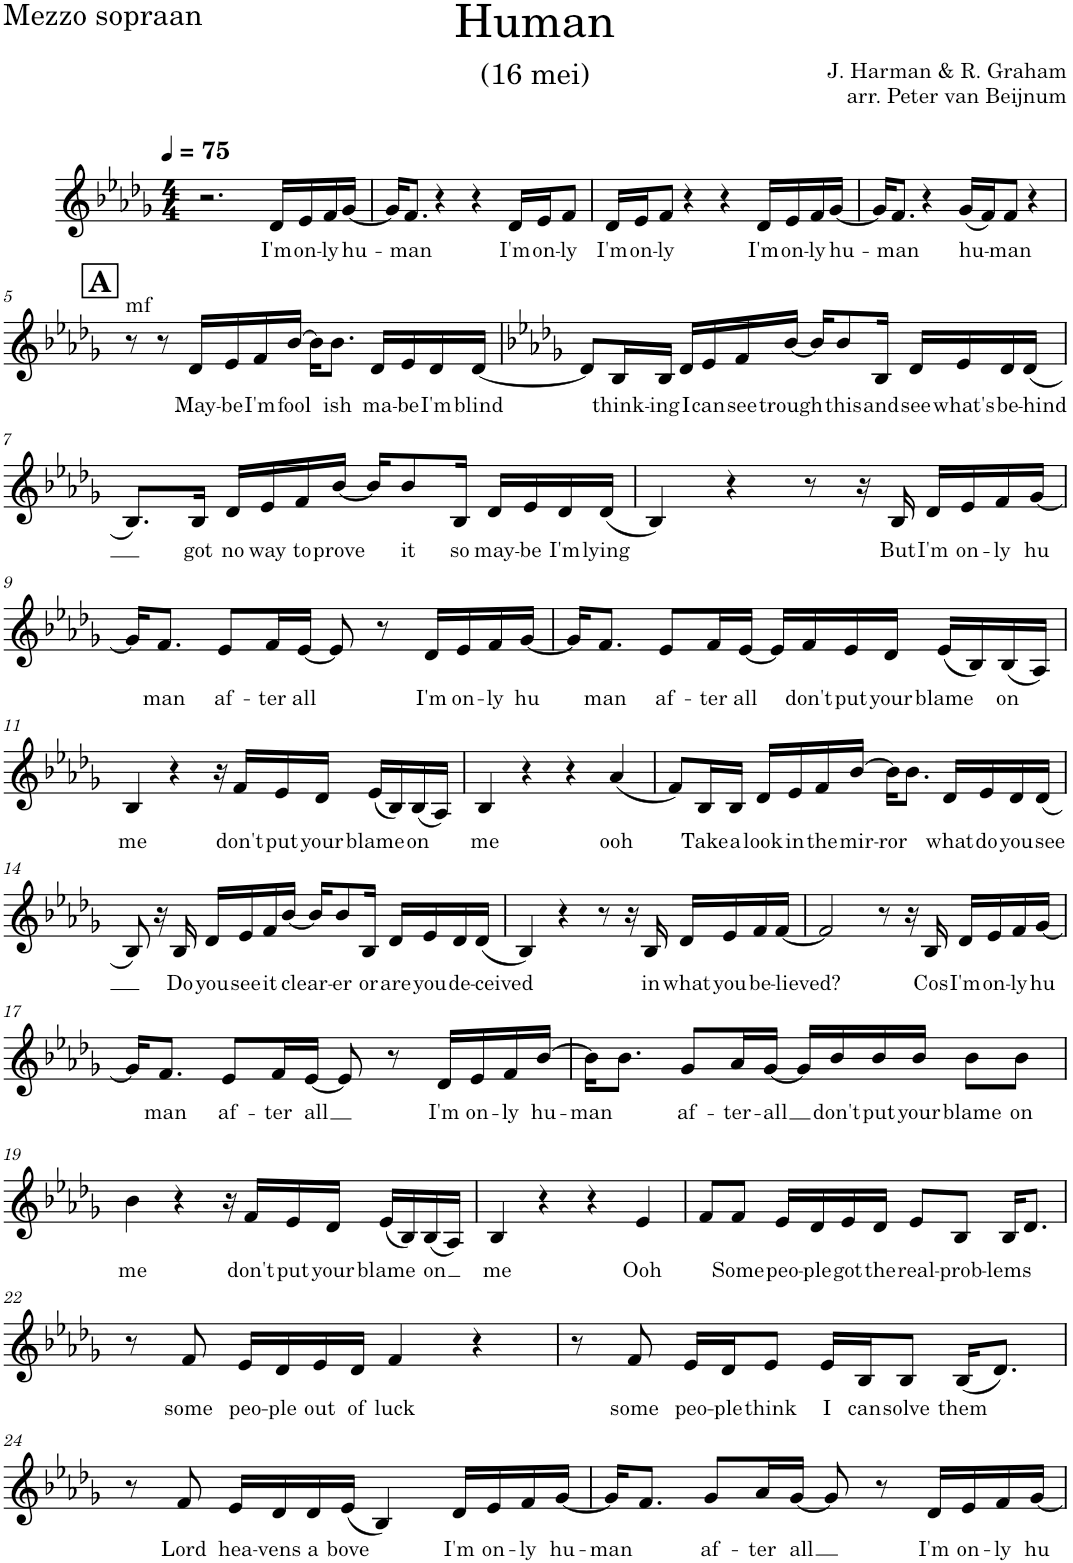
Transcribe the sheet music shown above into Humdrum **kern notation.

**kern	**text
*part1	*part1
*staff1	*staff1
*I"Piano	*
*I'Pno.	*
*clefG2	*
*k[b-e-a-d-g-]	*
*M4/4	*
*MM75	*
=1	=1
2.r	.
!	!LO:LY:b
16d-/LL	I'm
!	!LO:LY:b
16e-/	on-
!	!LO:LY:b
16f/	-ly
!	!LO:LY:b
[16g-/JJ	hu-
=2	=2
16g-/KL]	.
!	!LO:LY:b
8.f/J	-man
4r	.
4r	.
!	!LO:LY:b
16d-/LL	I'm
!	!LO:LY:b
16e-/J	on-
!	!LO:LY:b
8f/J	-ly
=3	=3
!	!LO:LY:b
16d-/LL	I'm
!	!LO:LY:b
16e-/J	on-
!	!LO:LY:b
8f/J	-ly
4r	.
4r	.
!	!LO:LY:b
16d-/LL	I'm
!	!LO:LY:b
16e-/	on-
!	!LO:LY:b
16f/	-ly
!	!LO:LY:b
[16g-/JJ	-hu-
=4	=4
16g-/KL]	.
!	!LO:LY:b
8.f/J	-man
4r	.
!	!LO:LY:b
(16g-/LL	hu-
16f/J)	.
!	!LO:LY:b
8f/J	-man
4r	.
!!LO:LB:g=z
!!LO:REH:place=s1:a:B:cj:fs=14:t=A
=5	=5
!LO:TX:a:t=mf	!
8r	.
8r	.
!	!LO:LY:b
16d-/LL	May-
!	!LO:LY:b
16e-/	-be
!	!LO:LY:b
16f/	I'm
!	!LO:LY:b
[16b-/JJ	fool
16b-\KL]	.
!	!LO:LY:b
8.b-\J	ish
!	!LO:LY:b
16d-/LL	ma-
!	!LO:LY:b
16e-/	-be
!	!LO:LY:b
16d-/	I'm
!	!LO:LY:b
[16d-/JJ	blind
=6	=6
*k[b-e-a-d-g-]	*
8d-/L]	.
!	!LO:LY:b
16B-/L	think-
!	!LO:LY:b
16B-/JJ	-ing
!	!LO:LY:b
16d-/LL	I
!	!LO:LY:b
16e-/	can
!	!LO:LY:b
16f/	see
!	!LO:LY:b
[16b-/JJ	trough
16b-/KL]	.
!	!LO:LY:b
8b-/	this
!	!LO:LY:b
16B-/Jk	and
!	!LO:LY:b
16d-/LL	see
!	!LO:LY:b
16e-/	what's
!	!LO:LY:b
16d-/	be-
!	!LO:LY:b
(16d-/JJ	-hind
!!LO:LB:g=z
=7	=7
8.B-/L)	.
!	!LO:LY:b
16B-/Jk	got
!	!LO:LY:b
16d-/LL	no
!	!LO:LY:b
16e-/	way
!	!LO:LY:b
16f/	to
!	!LO:LY:b
[16b-/JJ	prove
16b-/KL]	.
!	!LO:LY:b
8b-/	it
!	!LO:LY:b
16B-/Jk	so
!	!LO:LY:b
16d-/LL	may-
!	!LO:LY:b
16e-/	-be
!	!LO:LY:b
16d-/	I'm
!	!LO:LY:b
(16d-/JJ	lying
=8	=8
4B-/)	.
4r	.
8r	.
16r	.
!	!LO:LY:b
16B-/	But
!	!LO:LY:b
16d-/LL	I'm
!	!LO:LY:b
16e-/	on-
!	!LO:LY:b
16f/	-ly
!	!LO:LY:b
[16g-/JJ	hu
!!LO:LB:g=z
=9	=9
16g-/KL]	.
!	!LO:LY:b
8.f/J	man
!	!LO:LY:b
8e-/L	af-
!	!LO:LY:b
16f/L	-ter
!	!LO:LY:b
[16e-/JJ	all
8e-/]	.
8r	.
!	!LO:LY:b
16d-/LL	I'm
!	!LO:LY:b
16e-/	on-
!	!LO:LY:b
16f/	-ly
!	!LO:LY:b
[16g-/JJ	hu
=10	=10
16g-/KL]	.
!	!LO:LY:b
8.f/J	man
!	!LO:LY:b
8e-/L	af-
!	!LO:LY:b
16f/L	-ter
!	!LO:LY:b
[16e-/JJ	all
16e-/LL]	.
!	!LO:LY:b
16f/	don't
!	!LO:LY:b
16e-/	put
!	!LO:LY:b
16d-/JJ	your
!	!LO:LY:b
(16e-/LL	blame
16B-/)	.
!	!LO:LY:b
(16B-/	on
16A-/JJ)	.
!!LO:LB:g=z
=11	=11
!	!LO:LY:b
4B-/	me
4r	.
16r	.
!	!LO:LY:b
16f/LL	don't
!	!LO:LY:b
16e-/	put
!	!LO:LY:b
16d-/JJ	your
!	!LO:LY:b
(16e-/LL	blame
16B-/)	.
!	!LO:LY:b
(16B-/	on
16A-/JJ)	.
=12	=12
!	!LO:LY:b
4B-/	me
4r	.
4r	.
!	!LO:LY:b
(4a-/	ooh
=13	=13
8f/L)	.
!	!LO:LY:b
16B-/L	Take
!	!LO:LY:b
16B-/JJ	a
!	!LO:LY:b
16d-/LL	look
!	!LO:LY:b
16e-/	in
!	!LO:LY:b
16f/	the
!	!LO:LY:b
[16b-/JJ	mir-
!	!LO:LY:b
16b-\KL]	-ror
8.b-\J	.
!	!LO:LY:b
16d-/LL	what
!	!LO:LY:b
16e-/	do
!	!LO:LY:b
16d-/	you
!	!LO:LY:b
(16d-/JJ	see
!!LO:LB:g=z
=14	=14
8B-/)	.
16r	.
!	!LO:LY:b
16B-/	Do
!	!LO:LY:b
16d-/LL	you
!	!LO:LY:b
16e-/	see
!	!LO:LY:b
16f/	it
!	!LO:LY:b
[16b-/JJ	clear-
16b-/KL]	.
!	!LO:LY:b
8b-/	-er
!	!LO:LY:b
16B-/Jk	or
!	!LO:LY:b
16d-/LL	are
!	!LO:LY:b
16e-/	you
!	!LO:LY:b
16d-/	de-
!	!LO:LY:b
(16d-/JJ	-ceived
=15	=15
4B-/)	.
4r	.
8r	.
16r	.
!	!LO:LY:b
16B-/	in
!	!LO:LY:b
16d-/LL	what
!	!LO:LY:b
16e-/	you
!	!LO:LY:b
16f/	be-
!	!LO:LY:b
[16f/JJ	-lieved?
=16	=16
2f/]	.
8r	.
16r	.
!	!LO:LY:b
16B-/	Cos
!	!LO:LY:b
16d-/LL	I'm
!	!LO:LY:b
16e-/	on-
!	!LO:LY:b
16f/	-ly
!	!LO:LY:b
[16g-/JJ	hu
!!LO:LB:g=z
=17	=17
16g-/KL]	.
!	!LO:LY:b
8.f/J	man
!	!LO:LY:b
8e-/L	af-
!	!LO:LY:b
16f/L	-ter
!	!LO:LY:b
[16e-/JJ	all
8e-/]	.
8r	.
!	!LO:LY:b
16d-/LL	I'm
!	!LO:LY:b
16e-/	on-
!	!LO:LY:b
16f/	-ly
!	!LO:LY:b
[16b-/JJ	hu-
=18	=18
!	!LO:LY:b
16b-\KL]	-man
8.b-\J	.
!	!LO:LY:b
8g-/L	af-
!	!LO:LY:b
16a-/L	-ter-
!	!LO:LY:b
[16g-/JJ	-all
16g-/LL]	.
!	!LO:LY:b
16b-/	don't
!	!LO:LY:b
16b-/	put
!	!LO:LY:b
16b-/JJ	your
!	!LO:LY:b
8b-\L	blame
!	!LO:LY:b
8b-\J	on
!!LO:LB:g=z
=19	=19
!	!LO:LY:b
4b-\	me
4r	.
16r	.
!	!LO:LY:b
16f/LL	don't
!	!LO:LY:b
16e-/	put
!	!LO:LY:b
16d-/JJ	your
!	!LO:LY:b
(16e-/LL	blame
16B-/)	.
!	!LO:LY:b
(16B-/	on
16A-/JJ)	.
=20	=20
!	!LO:LY:b
4B-/	me
4r	.
4r	.
!	!LO:LY:b
4e-/	Ooh
=21	=21
8f/L	.
!	!LO:LY:b
8f/J	Some
!	!LO:LY:b
16e-/LL	peo-
!	!LO:LY:b
16d-/	-ple
!	!LO:LY:b
16e-/	got
!	!LO:LY:b
16d-/JJ	the
!	!LO:LY:b
8e-/L	real-
!	!LO:LY:b
8B-/J	-prob-
!	!LO:LY:b
16B-/KL	-lems
8.d-/J	.
!!LO:LB:g=z
=22	=22
8r	.
!	!LO:LY:b
8f/	some
!	!LO:LY:b
16e-/LL	peo-
!	!LO:LY:b
16d-/	-ple
!	!LO:LY:b
16e-/	out
!	!LO:LY:b
16d-/JJ	of
!	!LO:LY:b
4f/	luck
4r	.
=23	=23
8r	.
!	!LO:LY:b
8f/	some
!	!LO:LY:b
16e-/LL	peo-
!	!LO:LY:b
16d-/J	-ple
!	!LO:LY:b
8e-/J	think
!	!LO:LY:b
16e-/LL	I
!	!LO:LY:b
16B-/J	can
!	!LO:LY:b
8B-/J	solve
!	!LO:LY:b
(16B-/KL	them
8.d-/J)	.
!!LO:LB:g=z
=24	=24
8r	.
!	!LO:LY:b
8f/	Lord
!	!LO:LY:b
16e-/LL	hea-
!	!LO:LY:b
16d-/	-vens
!	!LO:LY:b
16d-/	a
!	!LO:LY:b
(16e-/JJ	bove
4B-/)	.
!	!LO:LY:b
16d-/LL	I'm
!	!LO:LY:b
16e-/	on-
!	!LO:LY:b
16f/	-ly
!	!LO:LY:b
[16g-/JJ	hu-
=25	=25
!	!LO:LY:b
16g-/KL]	-man
8.f/J	.
!	!LO:LY:b
8g-/L	af-
!	!LO:LY:b
16a-/L	-ter
!	!LO:LY:b
[16g-/JJ	all
8g-/]	.
8r	.
!	!LO:LY:b
16d-/LL	I'm
!	!LO:LY:b
16e-/	on-
!	!LO:LY:b
16f/	-ly
!	!LO:LY:b
[16g-/JJ	hu
=	=
*-	*-
